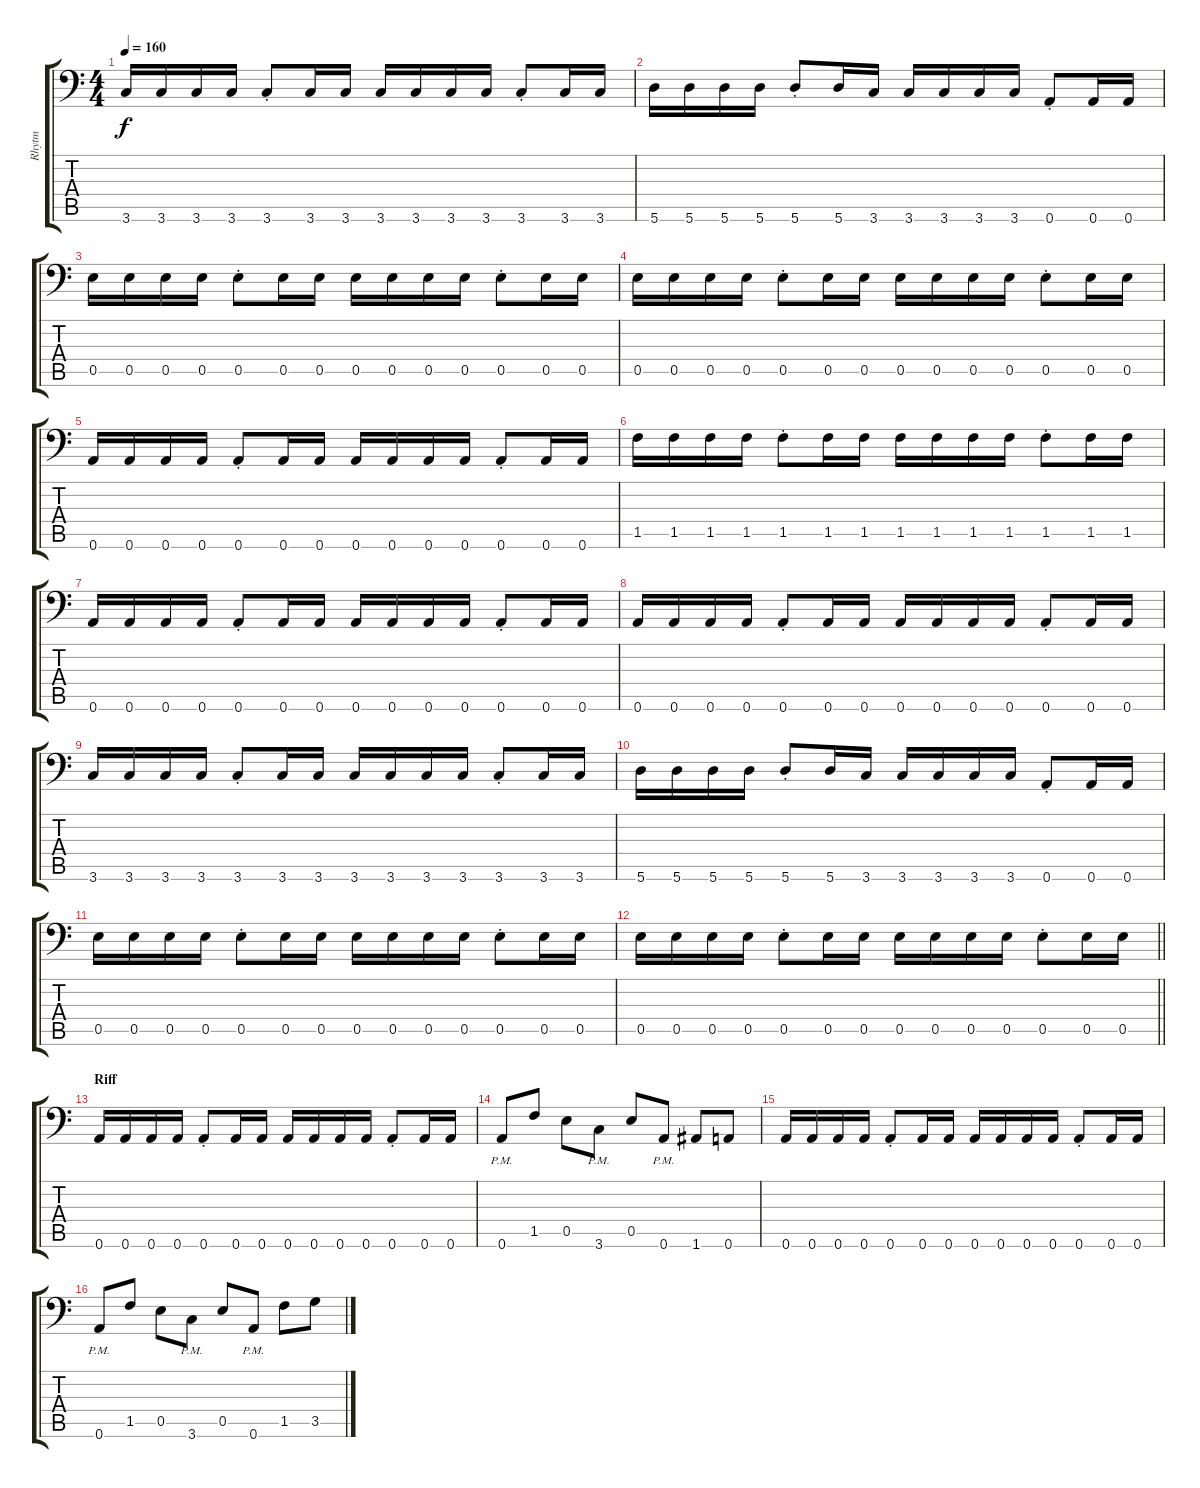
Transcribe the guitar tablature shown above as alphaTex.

\track ("Rhytm" "Rhytm") {instrument distortionguitar}
\staff {score tabs}
\tuning (B3 Gb3 D3 A2 E2 A1) {hide}
\ts (4 4)
\tempo 160
\clef f4
\ks c
3.6.16{dy f} 3.6.16 3.6.16 3.6.16 3.6{st}.8 3.6.16 3.6.16 3.6.16 3.6.16 3.6.16 3.6.16 3.6{st}.8 3.6.16 3.6.16 |
5.6.16 5.6.16 5.6.16 5.6.16 5.6{st}.8 5.6.16 3.6.16 3.6.16 3.6.16 3.6.16 3.6.16 0.6{st}.8 0.6.16 0.6.16 |
0.5.16 0.5.16 0.5.16 0.5.16 0.5{st}.8 0.5.16 0.5.16 0.5.16 0.5.16 0.5.16 0.5.16 0.5{st}.8 0.5.16 0.5.16 |
0.5.16 0.5.16 0.5.16 0.5.16 0.5{st}.8 0.5.16 0.5.16 0.5.16 0.5.16 0.5.16 0.5.16 0.5{st}.8 0.5.16 0.5.16 |
0.6.16 0.6.16 0.6.16 0.6.16 0.6{st}.8 0.6.16 0.6.16 0.6.16 0.6.16 0.6.16 0.6.16 0.6{st}.8 0.6.16 0.6.16 |
1.5.16 1.5.16 1.5.16 1.5.16 1.5{st}.8 1.5.16 1.5.16 1.5.16 1.5.16 1.5.16 1.5.16 1.5{st}.8 1.5.16 1.5.16 |
0.6.16 0.6.16 0.6.16 0.6.16 0.6{st}.8 0.6.16 0.6.16 0.6.16 0.6.16 0.6.16 0.6.16 0.6{st}.8 0.6.16 0.6.16 |
0.6.16 0.6.16 0.6.16 0.6.16 0.6{st}.8 0.6.16 0.6.16 0.6.16 0.6.16 0.6.16 0.6.16 0.6{st}.8 0.6.16 0.6.16 |
3.6.16 3.6.16 3.6.16 3.6.16 3.6{st}.8 3.6.16 3.6.16 3.6.16 3.6.16 3.6.16 3.6.16 3.6{st}.8 3.6.16 3.6.16 |
5.6.16 5.6.16 5.6.16 5.6.16 5.6{st}.8 5.6.16 3.6.16 3.6.16 3.6.16 3.6.16 3.6.16 0.6{st}.8 0.6.16 0.6.16 |
0.5.16 0.5.16 0.5.16 0.5.16 0.5{st}.8 0.5.16 0.5.16 0.5.16 0.5.16 0.5.16 0.5.16 0.5{st}.8 0.5.16 0.5.16 |
\barLineRight lightlight
0.5.16 0.5.16 0.5.16 0.5.16 0.5{st}.8 0.5.16 0.5.16 0.5.16 0.5.16 0.5.16 0.5.16 0.5{st}.8 0.5.16 0.5.16 |
\section ("" "Riff")
0.6.16 0.6.16 0.6.16 0.6.16 0.6{st}.8 0.6.16 0.6.16 0.6.16 0.6.16 0.6.16 0.6.16 0.6{st}.8 0.6.16 0.6.16 |
0.6{pm}.8 1.5.8 0.5.8 3.6{pm}.8 0.5.8 0.6{pm}.8 1.6.8 0.6.8 |
0.6.16 0.6.16 0.6.16 0.6.16 0.6{st}.8 0.6.16 0.6.16 0.6.16 0.6.16 0.6.16 0.6.16 0.6{st}.8 0.6.16 0.6.16 |
0.6{pm}.8 1.5.8 0.5.8 3.6{pm}.8 0.5.8 0.6{pm}.8 1.5.8 3.5.8
